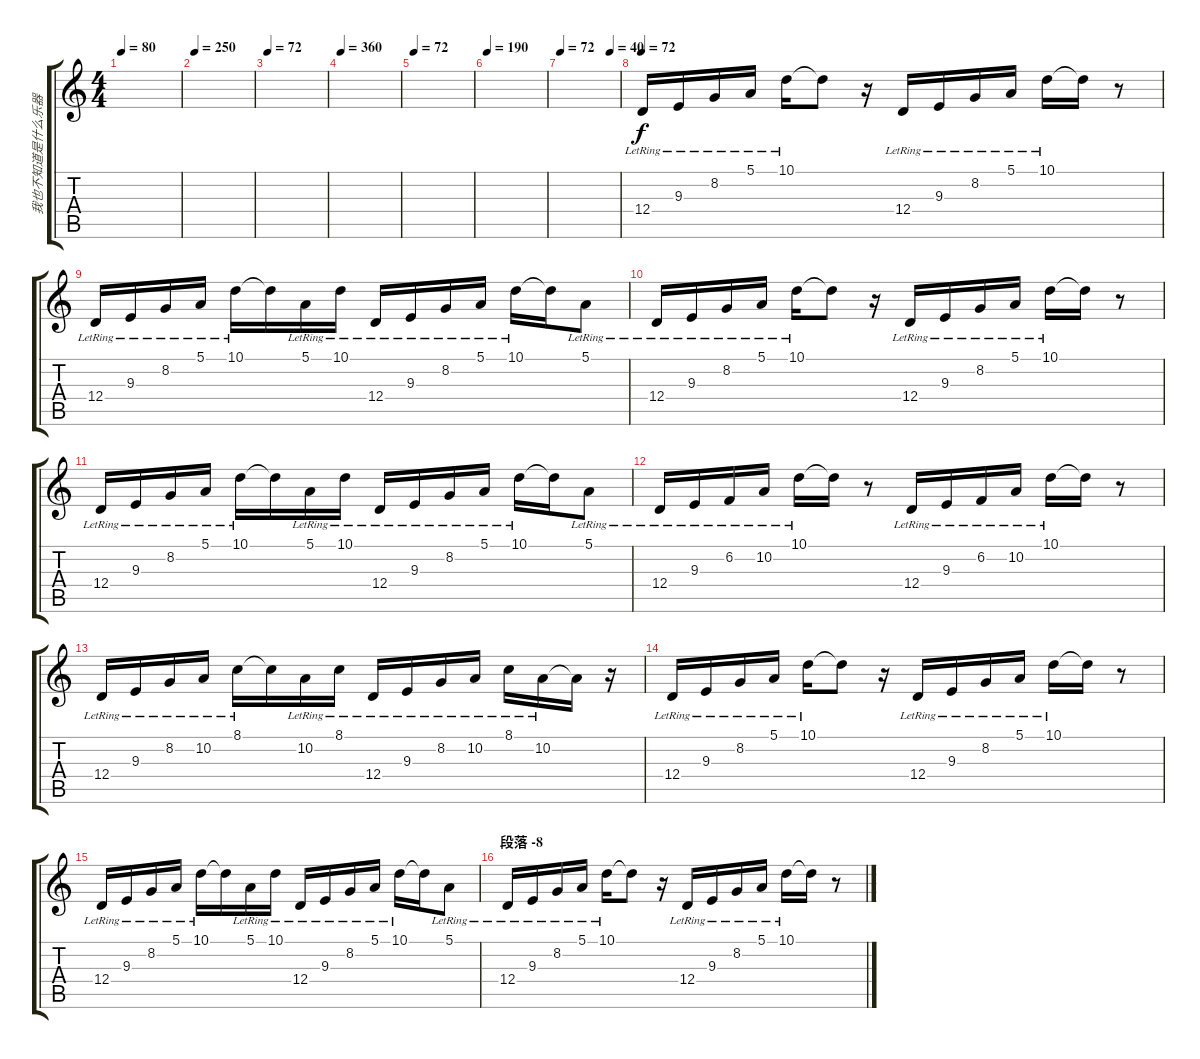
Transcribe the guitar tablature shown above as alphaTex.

\track ("我也不知道是什么乐器" "我也不知道是什么乐器") {instrument orchestralharp}
\staff {score tabs}
\tuning (E4 B3 G3 D3 A2 E2) {hide}
\ts (4 4)
\tempo 80
\tempo 72
\tempo 80
\clef g2
\ks c
|
\tempo 250
|
\tempo 72
|
\tempo 360
|
\tempo 72
|
\tempo 190
|
\tempo 72
\tempo (40 0.84375)
|
\tempo 72
12.4{lr}.16 9.3{lr}.16 8.2{lr}.16 5.1{lr}.16 10.1{lr}.16 10.1{t}.8 r.16 12.4{lr}.16 9.3{lr}.16 8.2{lr}.16 5.1{lr}.16 10.1{lr}.16 10.1{t}.16 r.8 |
12.4{lr}.16 9.3{lr}.16 8.2{lr}.16 5.1{lr}.16 10.1{lr}.16 10.1{t}.16 5.1{lr}.16 10.1{lr}.16 12.4{lr}.16 9.3{lr}.16 8.2{lr}.16 5.1{lr}.16 10.1{lr}.16 10.1{t}.16 5.1{lr}.8 |
12.4{lr}.16 9.3{lr}.16 8.2{lr}.16 5.1{lr}.16 10.1{lr}.16 10.1{t}.8 r.16 12.4{lr}.16 9.3{lr}.16 8.2{lr}.16 5.1{lr}.16 10.1{lr}.16 10.1{t}.16 r.8 |
12.4{lr}.16 9.3{lr}.16 8.2{lr}.16 5.1{lr}.16 10.1{lr}.16 10.1{t}.16 5.1{lr}.16 10.1{lr}.16 12.4{lr}.16 9.3{lr}.16 8.2{lr}.16 5.1{lr}.16 10.1{lr}.16 10.1{t}.16 5.1{lr}.8 |
12.4{lr}.16 9.3{lr}.16 6.2{lr}.16 10.2{lr}.16 10.1{lr}.16 10.1{t}.16 r.8 12.4{lr}.16 9.3{lr}.16 6.2{lr}.16 10.2{lr}.16 10.1{lr}.16 10.1{t}.16 r.8 |
12.4{lr}.16 9.3{lr}.16 8.2{lr}.16 10.2{lr}.16 8.1{lr}.16 8.1{t}.16 10.2{lr}.16 8.1{lr}.16 12.4{lr}.16 9.3{lr}.16 8.2{lr}.16 10.2{lr}.16 8.1{lr}.16 10.2{lr}.16 10.2{t}.16 r.16 |
12.4{lr}.16 9.3{lr}.16 8.2{lr}.16 5.1{lr}.16 10.1{lr}.16 10.1{t}.8 r.16 12.4{lr}.16 9.3{lr}.16 8.2{lr}.16 5.1{lr}.16 10.1{lr}.16 10.1{t}.16 r.8 |
12.4{lr}.16 9.3{lr}.16 8.2{lr}.16 5.1{lr}.16 10.1{lr}.16 10.1{t}.16 5.1{lr}.16 10.1{lr}.16 12.4{lr}.16 9.3{lr}.16 8.2{lr}.16 5.1{lr}.16 10.1{lr}.16 10.1{t}.16 5.1{lr}.8 |
\section ("" "段落 -8")
12.4{lr}.16 9.3{lr}.16 8.2{lr}.16 5.1{lr}.16 10.1{lr}.16 10.1{t}.8 r.16 12.4{lr}.16 9.3{lr}.16 8.2{lr}.16 5.1{lr}.16 10.1{lr}.16 10.1{t}.16 r.8
